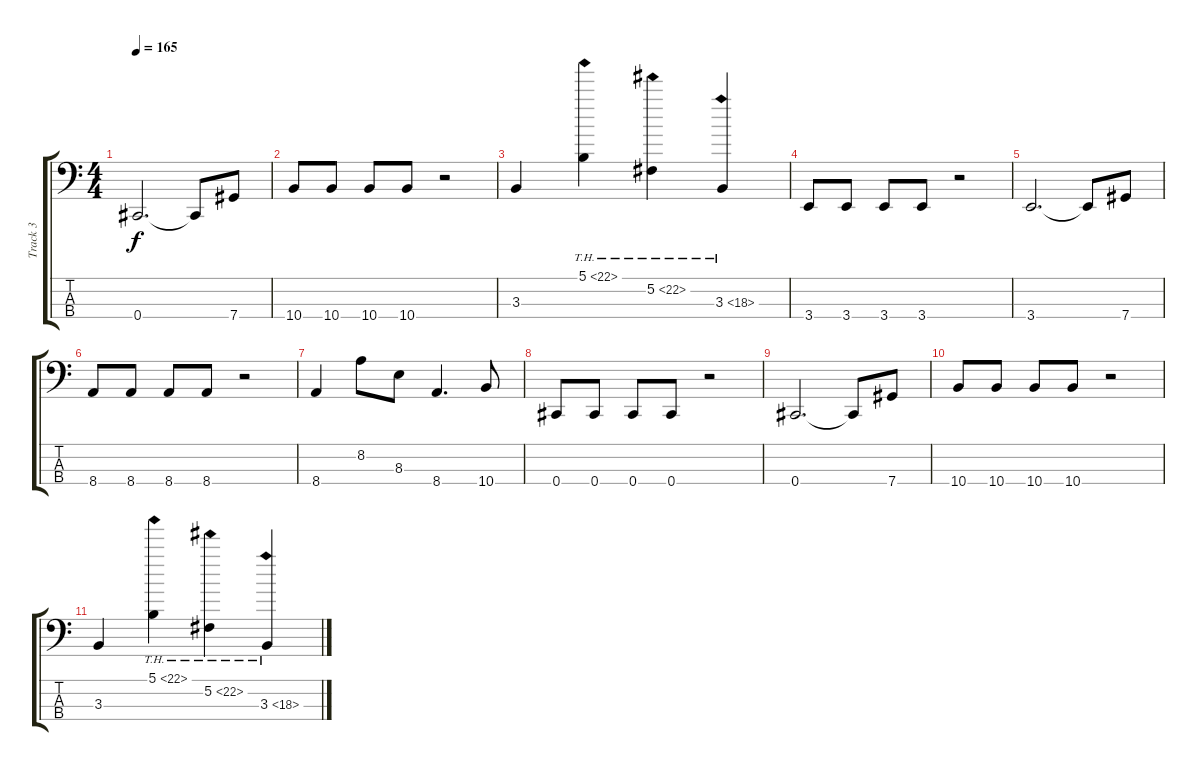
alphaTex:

\track ("Track 3" "Track 3") {instrument electricbassfinger}
\staff {score tabs}
\tuning (Gb2 Db2 Ab1 Db1) {hide}
\ts (4 4)
\tempo 165
\clef f4
\ks c
0.4.2{d dy f} 0.4{t}.8 7.4.8 |
10.4.8 10.4.8 10.4.8 10.4.8 r.2 |
3.3.4 5.1{th 17}.4 5.2{th 17}.4 3.3{th 15}.4 |
3.4.8 3.4.8 3.4.8 3.4.8 r.2 |
3.4.2{d} 3.4{t}.8 7.4.8 |
8.4.8 8.4.8 8.4.8 8.4.8 r.2 |
8.4.4 8.2.8 8.3.8 8.4.4{d} 10.4.8 |
0.4.8 0.4.8 0.4.8 0.4.8 r.2 |
0.4.2{d} 0.4{t}.8 7.4.8 |
10.4.8 10.4.8 10.4.8 10.4.8 r.2 |
3.3.4 5.1{th 17}.4 5.2{th 17}.4 3.3{th 15}.4
